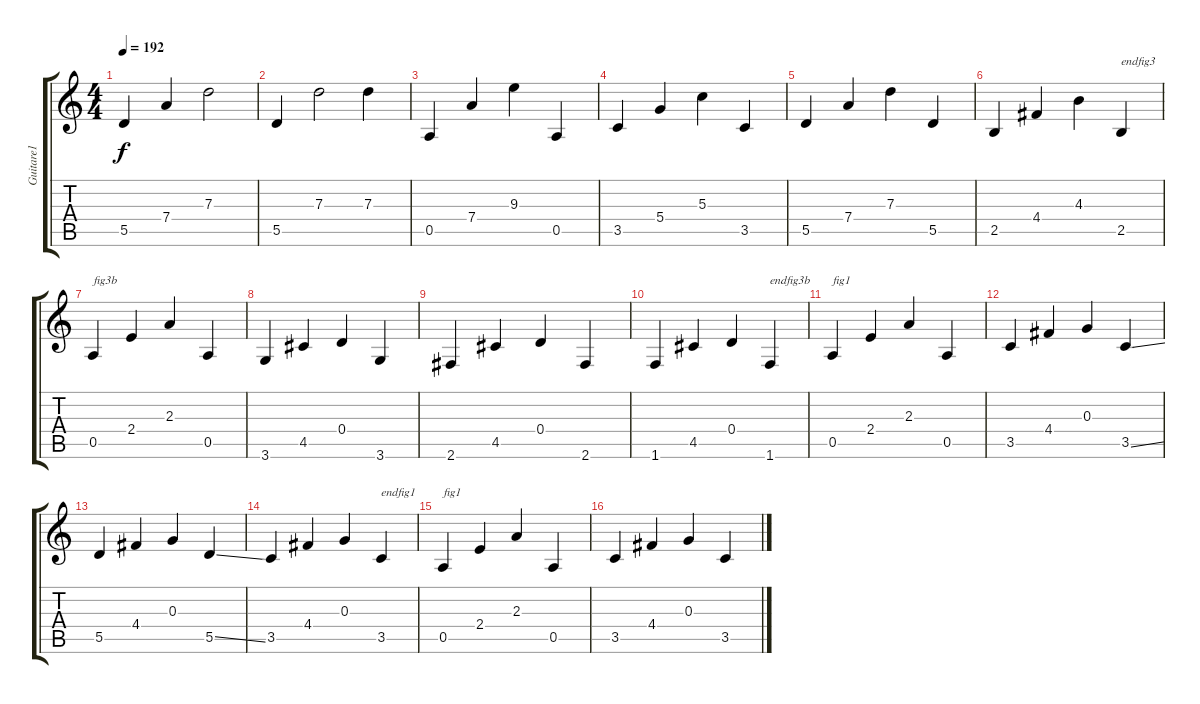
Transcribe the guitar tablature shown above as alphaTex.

\track ("Guitare1" "Guitare1") {instrument electricguitarclean}
\staff {score tabs}
\tuning (E4 B3 G3 D3 A2 E2) {hide}
\ts (4 4)
\tempo 192
\clef g2
\ks c
5.5.4{dy f} 7.4.4 7.3.2 |
5.5.4 7.3.2 7.3.4 |
0.5.4 7.4.4 9.3.4 0.5.4 |
3.5.4 5.4.4 5.3.4 3.5.4 |
5.5.4 7.4.4 7.3.4 5.5.4 |
2.5.4 4.4.4 4.3.4 2.5.4{txt "endfig3"} |
0.5.4{txt "fig3b"} 2.4.4 2.3.4 0.5.4 |
3.6.4 4.5.4 0.4.4 3.6.4 |
2.6.4 4.5.4 0.4.4 2.6.4 |
1.6.4 4.5.4 0.4.4 1.6.4{txt "endfig3b"} |
0.5.4{txt "fig1"} 2.4.4 2.3.4 0.5.4 |
3.5.4 4.4.4 0.3.4 3.5{ss}.4 |
5.5.4 4.4.4 0.3.4 5.5{ss}.4 |
3.5.4 4.4.4 0.3.4 3.5.4{txt "endfig1"} |
0.5.4{txt "fig1"} 2.4.4 2.3.4 0.5.4 |
3.5.4 4.4.4 0.3.4 3.5{ss}.4
